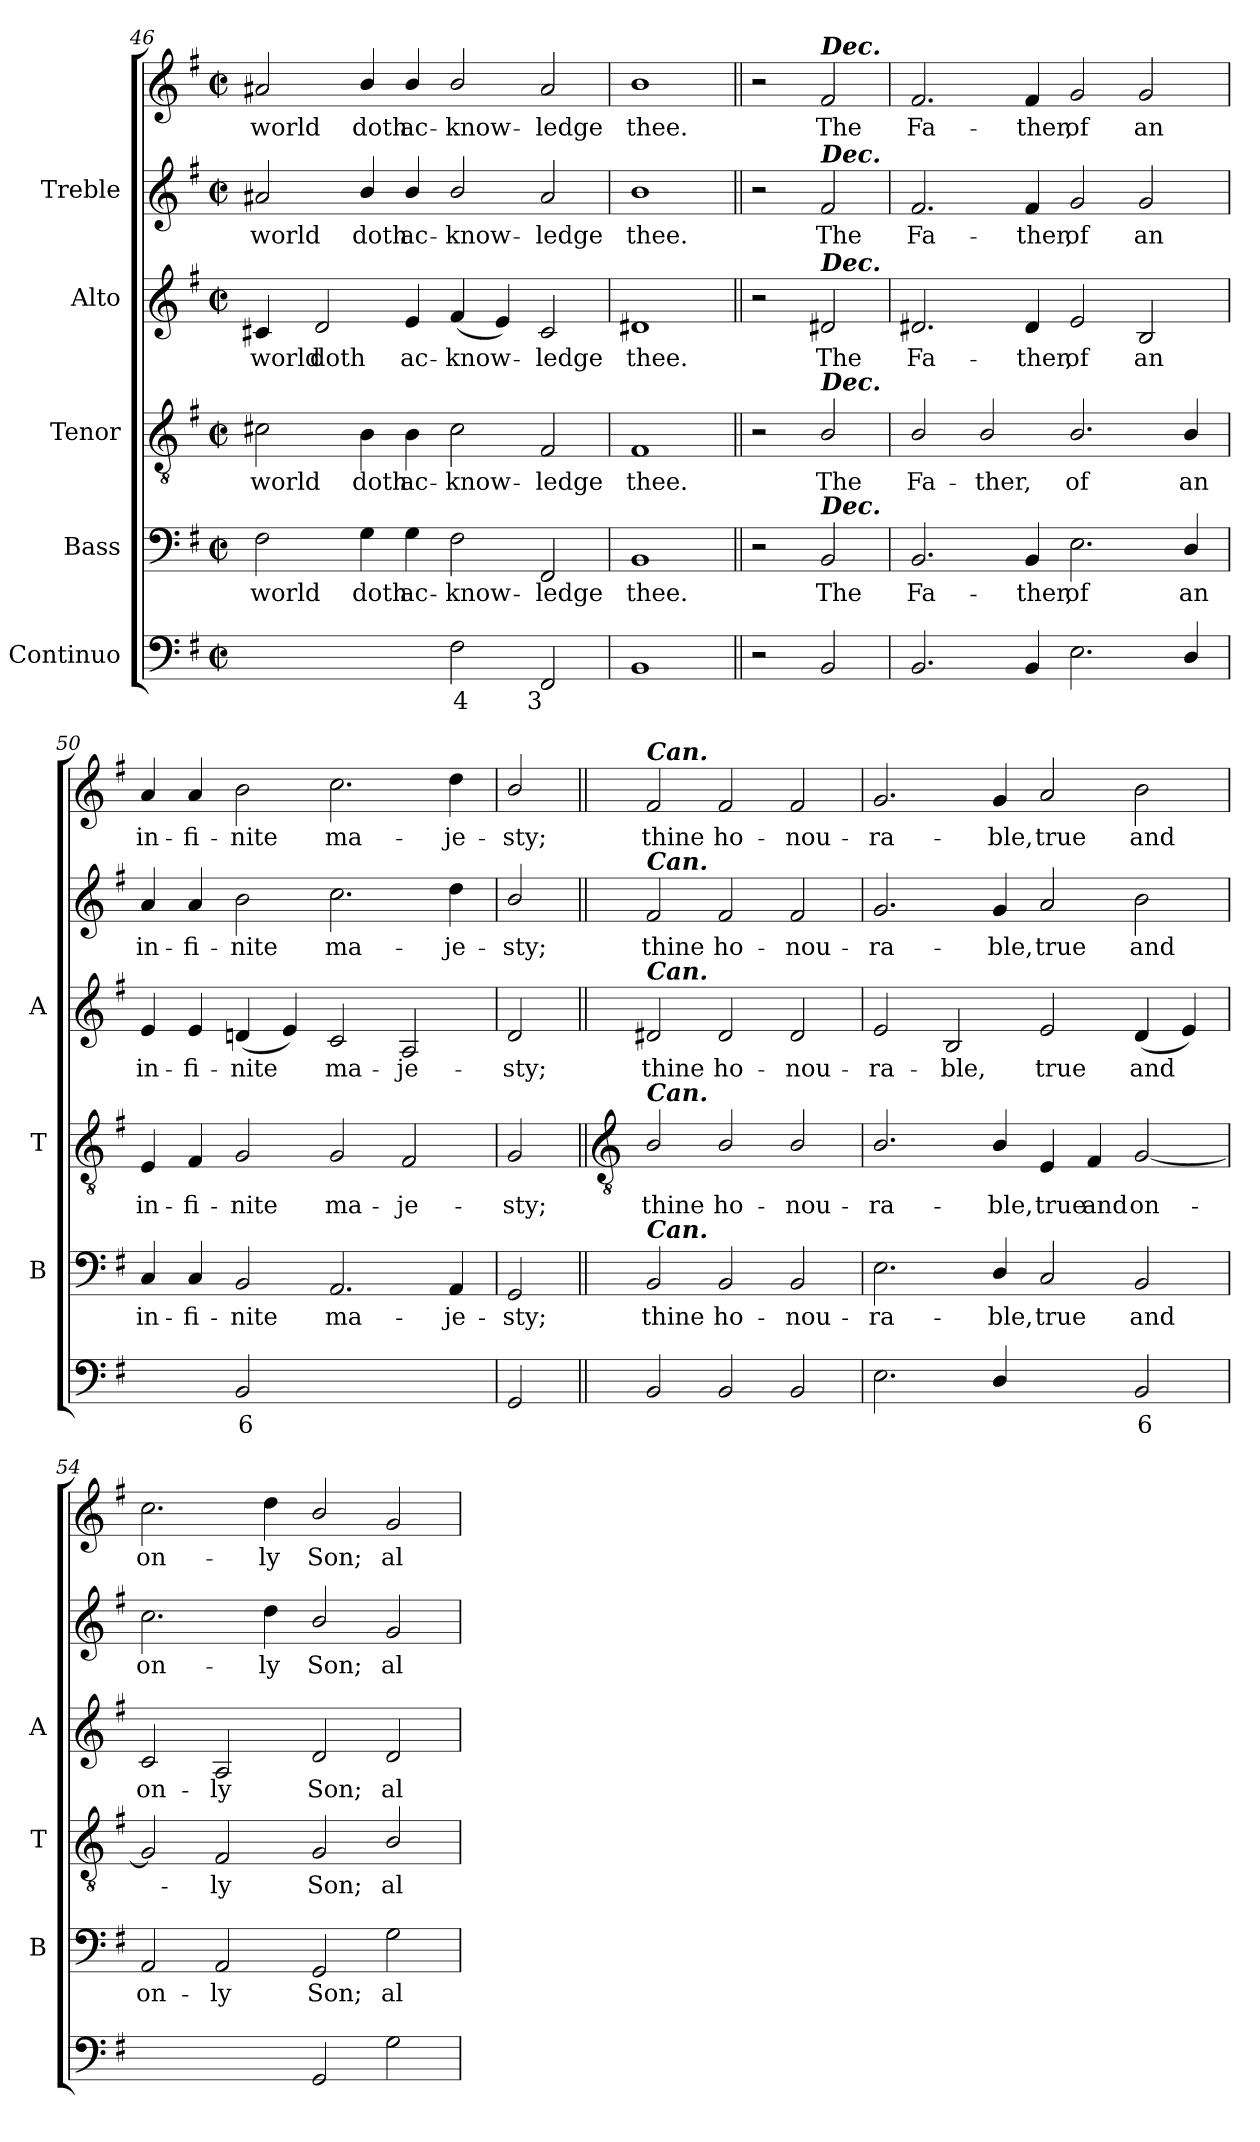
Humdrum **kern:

**kern	**text	**text	**kern	**text	**kern	**text	**kern	**text	**kern	**text	**kern	**text
*part5	*part5	*part5	*part4	*part4	*part3	*part3	*part2	*part2	*part1	*part1	*part1	*part1
*staff6	*staff6	*staff6	*staff5	*staff5	*staff4	*staff4	*staff3	*staff3	*staff2	*staff2	*staff1	*staff1
*I"Continuo	*	*	*I"Bass	*	*I"Tenor	*	*I"Alto	*	*I"Treble	*	*	*
*	*	*	*I'B	*	*I'T	*	*I'A	*	*	*	*	*
*clefF4	*	*	*clefF4	*	*clefGv2	*	*clefG2	*	*clefG2	*	*clefG2	*
*k[f#]	*	*	*k[f#]	*	*k[f#]	*	*k[f#]	*	*k[f#]	*	*k[f#]	*
*G:	*	*	*G:	*	*G:	*	*G:	*	*G:	*	*G:	*
*M4/2	*	*	*M4/2	*	*M4/2	*	*M4/2	*	*M4/2	*	*M4/2	*
*met(c|)	*	*	*met(c|)	*	*met(c|)	*	*met(c|)	*	*met(c|)	*	*met(c|)	*
=46	=46	=46	=46	=46	=46	=46	=46	=46	=46	=46	=46	=46
!	!LO:LY:b	!LO:LY:b	!	!LO:LY:b	!	!LO:LY:b	!	!LO:LY:b	!	!LO:LY:b	!	!LO:LY:b
[4F#yy	5	3	2F#	world	2c#X	world	4c#X	world	2a#X	world	2a#X	world
!	!LO:LY:b	!	!	!	!	!	!	!LO:LY:b	!	!	!	!
4F#yy]	6	.	.	.	.	.	2d	doth	.	.	.	.
!	!LO:LY:b	!	!	!LO:LY:b	!	!LO:LY:b	!	!	!	!LO:LY:b	!	!LO:LY:b
[4Gyy	5	.	4G	doth	4B	doth	.	.	4b/	doth	4b/	doth
!	!LO:LY:b	!	!	!LO:LY:b	!	!LO:LY:b	!	!LO:LY:b	!	!LO:LY:b	!	!LO:LY:b
4Gyy]	6	.	4G	ac-	4B	ac-	4e	ac-	4b/	ac-	4b/	ac-
!	!LO:LY:b	!	!	!LO:LY:b	!	!LO:LY:b	!	!LO:LY:b	!	!LO:LY:b	!	!LO:LY:b
2F#	4	.	2F#	-know-	2c#	-know-	(<4f#	-know-	2b/	-know-	2b/	-know-
.	.	.	.	.	.	.	4e)	.	.	.	.	.
!	!LO:LY:b	!	!	!LO:LY:b	!	!LO:LY:b	!	!LO:LY:b	!	!LO:LY:b	!	!LO:LY:b
2FF#	3	.	2FF#	-ledge	2F#	-ledge	2c#	ledge	2a#	-ledge	2a#	-ledge
=47	=47	=47	=47	=47	=47	=47	=47	=47	=47	=47	=47	=47
!	!	!	!	!LO:LY:b	!	!LO:LY:b	!	!LO:LY:b	!	!LO:LY:b	!	!LO:LY:b
1BB	.	.	1BB	thee.	1F#	thee.	1d#X	thee.	1b	thee.	1b	thee.
=48||	=48||	=48||	=48||	=48||	=48||	=48||	=48||	=48||	=48||	=48||	=48||	=48||
2r	.	.	2r	.	2r	.	2r	.	2r	.	2r	.
!	!	!	!	!	!	!	!	!	!	!	!LO:TX:a:Bi:t=Dec.	!
!	!	!	!	!	!	!	!	!	!LO:TX:a:Bi:t=Dec.	!	!	!
!	!	!	!	!	!	!	!LO:TX:a:Bi:t=Dec.	!	!	!	!	!
!	!	!	!	!	!LO:TX:a:Bi:t=Dec.	!	!	!	!	!	!	!
!	!	!	!LO:TX:a:Bi:t=Dec.	!	!	!	!	!	!	!	!	!
!	!	!	!	!LO:LY:b	!	!LO:LY:b	!	!LO:LY:b	!	!LO:LY:b	!	!LO:LY:b
2BB	.	.	2BB	The	2B/	The	2d#X	The	2f#	The	2f#	The
=49	=49	=49	=49	=49	=49	=49	=49	=49	=49	=49	=49	=49
!	!	!	!	!LO:LY:b	!	!LO:LY:b	!	!LO:LY:b	!	!LO:LY:b	!	!LO:LY:b
2.BB	.	.	2.BB	Fa-	2B/	Fa-	2.d#X	Fa-	2.f#	Fa-	2.f#	Fa-
!	!	!	!	!	!	!LO:LY:b	!	!	!	!	!	!
.	.	.	.	.	2B/	-ther,	.	.	.	.	.	.
!	!	!	!	!LO:LY:b	!	!	!	!LO:LY:b	!	!LO:LY:b	!	!LO:LY:b
4BB	.	.	4BB	-ther,	.	.	4d#	-ther,	4f#	-ther,	4f#	-ther,
!	!	!	!	!LO:LY:b	!	!LO:LY:b	!	!LO:LY:b	!	!LO:LY:b	!	!LO:LY:b
2.E	.	.	2.E	of	2.B/	of	2e	of	2g	of	2g	of
!	!	!	!	!	!	!	!	!LO:LY:b	!	!LO:LY:b	!	!LO:LY:b
.	.	.	.	.	.	.	2B	an	2g	an	2g	an
!	!	!	!	!LO:LY:b	!	!LO:LY:b	!	!	!	!	!	!
4D/	.	.	4D/	an	4B/	an	.	.	.	.	.	.
=50	=50	=50	=50	=50	=50	=50	=50	=50	=50	=50	=50	=50
!	!LO:LY:b	!LO:LY:b	!	!LO:LY:b	!	!LO:LY:b	!	!LO:LY:b	!	!LO:LY:b	!	!LO:LY:b
[4Cyy	6	3	4C	in-	4E	in-	4e	in-	4a	in-	4a	in-
!	!	!LO:LY:b	!	!LO:LY:b	!	!LO:LY:b	!	!LO:LY:b	!	!LO:LY:b	!	!LO:LY:b
4Cyy]	.	4	4C	-fi-	4F#	-fi-	4e	-fi-	4a	-fi-	4a	-fi-
!	!LO:LY:b	!	!	!LO:LY:b	!	!LO:LY:b	!	!LO:LY:b	!	!LO:LY:b	!	!LO:LY:b
2BB	6	.	2BB	-nite	2G	-nite	(<4dn	-nite	2b	-nite	2b	-nite
.	.	.	.	.	.	.	4e)	.	.	.	.	.
!	!LO:LY:b	!	!	!LO:LY:b	!	!LO:LY:b	!	!LO:LY:b	!	!LO:LY:b	!	!LO:LY:b
[2AAyy	7	.	2.AA	ma-	2G	ma-	2c	ma-	2.cc	ma-	2.cc	ma-
!	!LO:LY:b	!	!	!	!	!LO:LY:b	!	!LO:LY:b	!	!	!	!
2AAyy]	6	.	.	.	2F#	-je-	2A	-je-	.	.	.	.
!	!	!	!	!LO:LY:b	!	!	!	!	!	!LO:LY:b	!	!LO:LY:b
.	.	.	4AA	-je-	.	.	.	.	4dd	-je-	4dd	-je-
=51	=51	=51	=51	=51	=51	=51	=51	=51	=51	=51	=51	=51
!	!	!	!	!LO:LY:b	!	!LO:LY:b	!	!LO:LY:b	!	!LO:LY:b	!	!LO:LY:b
2GG	.	.	2GG	-sty;	2G	-sty;	2d	-sty;	2b/	-sty;	2b/	-sty;
!!LO:LB:g=z
=52||	=52||	=52||	=52||	=52||	=52||	=52||	=52||	=52||	=52||	=52||	=52||	=52||
*	*	*	*	*	*clefGv2	*	*	*	*	*	*	*
!	!	!	!	!	!	!	!	!	!	!	!LO:TX:a:Bi:t=Can.	!
!	!	!	!	!	!	!	!	!	!LO:TX:a:Bi:t=Can.	!	!	!
!	!	!	!	!	!	!	!LO:TX:a:Bi:t=Can.	!	!	!	!	!
!	!	!	!	!	!LO:TX:a:Bi:t=Can.	!	!	!	!	!	!	!
!	!	!	!LO:TX:a:Bi:t=Can.	!	!	!	!	!	!	!	!	!
!	!	!	!	!LO:LY:b	!	!LO:LY:b	!	!LO:LY:b	!	!LO:LY:b	!	!LO:LY:b
2BB	.	.	2BB	thine	2B/	thine	2d#X	thine	2f#	thine	2f#	thine
!	!	!	!	!LO:LY:b	!	!LO:LY:b	!	!LO:LY:b	!	!LO:LY:b	!	!LO:LY:b
2BB	.	.	2BB	ho-	2B/	ho-	2d#	ho-	2f#	ho-	2f#	ho-
!	!	!	!	!LO:LY:b	!	!LO:LY:b	!	!LO:LY:b	!	!LO:LY:b	!	!LO:LY:b
2BB	.	.	2BB	-nou-	2B/	-nou-	2d#	-nou-	2f#	-nou-	2f#	-nou-
=53	=53	=53	=53	=53	=53	=53	=53	=53	=53	=53	=53	=53
!	!	!	!	!LO:LY:b	!	!LO:LY:b	!	!LO:LY:b	!	!LO:LY:b	!	!LO:LY:b
2.E	.	.	2.E	-ra-	2.B/	-ra-	2e	-ra-	2.g	-ra-	2.g	-ra-
!	!	!	!	!	!	!	!	!LO:LY:b	!	!	!	!
.	.	.	.	.	.	.	2B	-ble,	.	.	.	.
!	!	!	!	!LO:LY:b	!	!LO:LY:b	!	!	!	!LO:LY:b	!	!LO:LY:b
4D/	.	.	4D/	-ble,	4B/	-ble,	.	.	4g	-ble,	4g	-ble,
!	!LO:LY:b	!LO:LY:b	!	!LO:LY:b	!	!LO:LY:b	!	!LO:LY:b	!	!LO:LY:b	!	!LO:LY:b
[4Cyy	6	3	2C	true	4E	true	2e	true	2a	true	2a	true
!	!	!LO:LY:b	!	!	!	!LO:LY:b	!	!	!	!	!	!
4Cyy]	.	4	.	.	4F#	and	.	.	.	.	.	.
!	!LO:LY:b	!	!	!LO:LY:b	!	!LO:LY:b	!	!LO:LY:b	!	!LO:LY:b	!	!LO:LY:b
2BB	6	.	2BB	and	[2G	on-	(<4d	and	2b	and	2b	and
.	.	.	.	.	.	.	4e)	.	.	.	.	.
=54	=54	=54	=54	=54	=54	=54	=54	=54	=54	=54	=54	=54
!	!LO:LY:b	!	!	!LO:LY:b	!	!	!	!LO:LY:b	!	!LO:LY:b	!	!LO:LY:b
[2AAyy	7	.	2AA	on-	2G]	.	2c	on-	2.cc	on-	2.cc	on-
!	!LO:LY:b	!	!	!LO:LY:b	!	!LO:LY:b	!	!LO:LY:b	!	!	!	!
2AAyy]	6	.	2AA	-ly	2F#	ly	2A	-ly	.	.	.	.
!	!	!	!	!	!	!	!	!	!	!LO:LY:b	!	!LO:LY:b
.	.	.	.	.	.	.	.	.	4dd	-ly	4dd	-ly
!	!	!	!	!LO:LY:b	!	!LO:LY:b	!	!LO:LY:b	!	!LO:LY:b	!	!LO:LY:b
2GG	.	.	2GG	Son;	2G	Son;	2d	Son;	2b/	Son;	2b/	Son;
!	!	!	!	!LO:LY:b	!	!LO:LY:b	!	!LO:LY:b	!	!LO:LY:b	!	!LO:LY:b
2G	.	.	2G	al-	2B/	al-	2d	al-	2g	al-	2g	al-
=	=	=	=	=	=	=	=	=	=	=	=	=
*-	*-	*-	*-	*-	*-	*-	*-	*-	*-	*-	*-	*-
